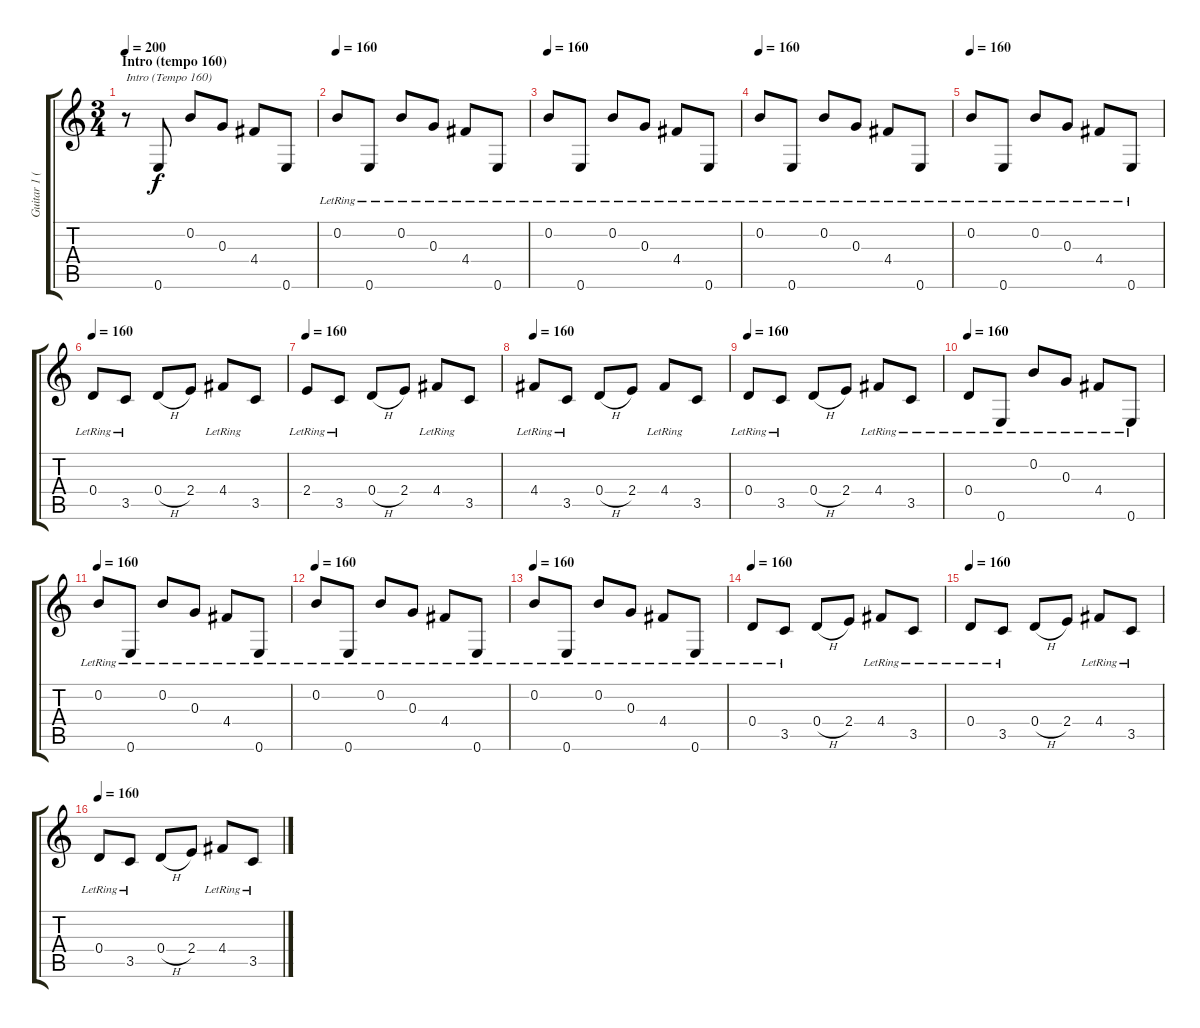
\track ("Guitar 1 (clean)" "Guitar 1 (") {instrument electricguitarclean}
\staff {score tabs}
\tuning (E4 B3 G3 D3 A2 E2) {hide}
\ts (3 4)
\section ("" "Intro (tempo 160)")
\tempo 200
\tempo 160
\tempo 200
\clef g2
\ks c
r.8{txt "Intro (Tempo 160)" dy f instrument electricguitarclean} 0.6.8 0.2.8 0.3.8 4.4.8 0.6.8 |
\tempo 160
0.2{lr}.8 0.6{lr}.8 0.2{lr}.8 0.3{lr}.8 4.4{lr}.8 0.6{lr}.8 |
\tempo 160
0.2{lr}.8 0.6{lr}.8 0.2{lr}.8 0.3{lr}.8 4.4{lr}.8 0.6{lr}.8 |
\tempo 160
0.2{lr}.8 0.6{lr}.8 0.2{lr}.8 0.3{lr}.8 4.4{lr}.8 0.6{lr}.8 |
\tempo 160
0.2{lr}.8 0.6{lr}.8 0.2{lr}.8 0.3{lr}.8 4.4{lr}.8 0.6{lr}.8 |
\tempo 160
0.4{lr}.8 3.5{lr}.8 0.4{h}.8 2.4.8 4.4{lr}.8 3.5.8 |
\tempo 160
2.4{lr}.8 3.5{lr}.8 0.4{h}.8 2.4.8 4.4{lr}.8 3.5.8 |
\tempo 160
4.4{lr}.8 3.5{lr}.8 0.4{h}.8 2.4.8 4.4{lr}.8 3.5.8 |
\tempo 160
0.4{lr}.8 3.5{lr}.8 0.4{h}.8 2.4.8 4.4{lr}.8 3.5{lr}.8 |
\tempo 160
0.4{lr}.8 0.6{lr}.8 0.2{lr}.8 0.3{lr}.8 4.4{lr}.8 0.6{lr}.8 |
\tempo 160
0.2{lr}.8 0.6{lr}.8 0.2{lr}.8 0.3{lr}.8 4.4{lr}.8 0.6{lr}.8 |
\tempo 160
0.2{lr}.8 0.6{lr}.8 0.2{lr}.8 0.3{lr}.8 4.4{lr}.8 0.6{lr}.8 |
\tempo 160
0.2{lr}.8 0.6{lr}.8 0.2{lr}.8 0.3{lr}.8 4.4{lr}.8 0.6{lr}.8 |
\tempo 160
0.4{lr}.8 3.5{lr}.8 0.4{h}.8 2.4.8 4.4{lr}.8 3.5{lr}.8 |
\tempo 160
0.4{lr}.8 3.5{lr}.8 0.4{h}.8 2.4.8 4.4{lr}.8 3.5{lr}.8 |
\tempo 160
0.4{lr}.8 3.5{lr}.8 0.4{h}.8 2.4.8 4.4{lr}.8 3.5{lr}.8
